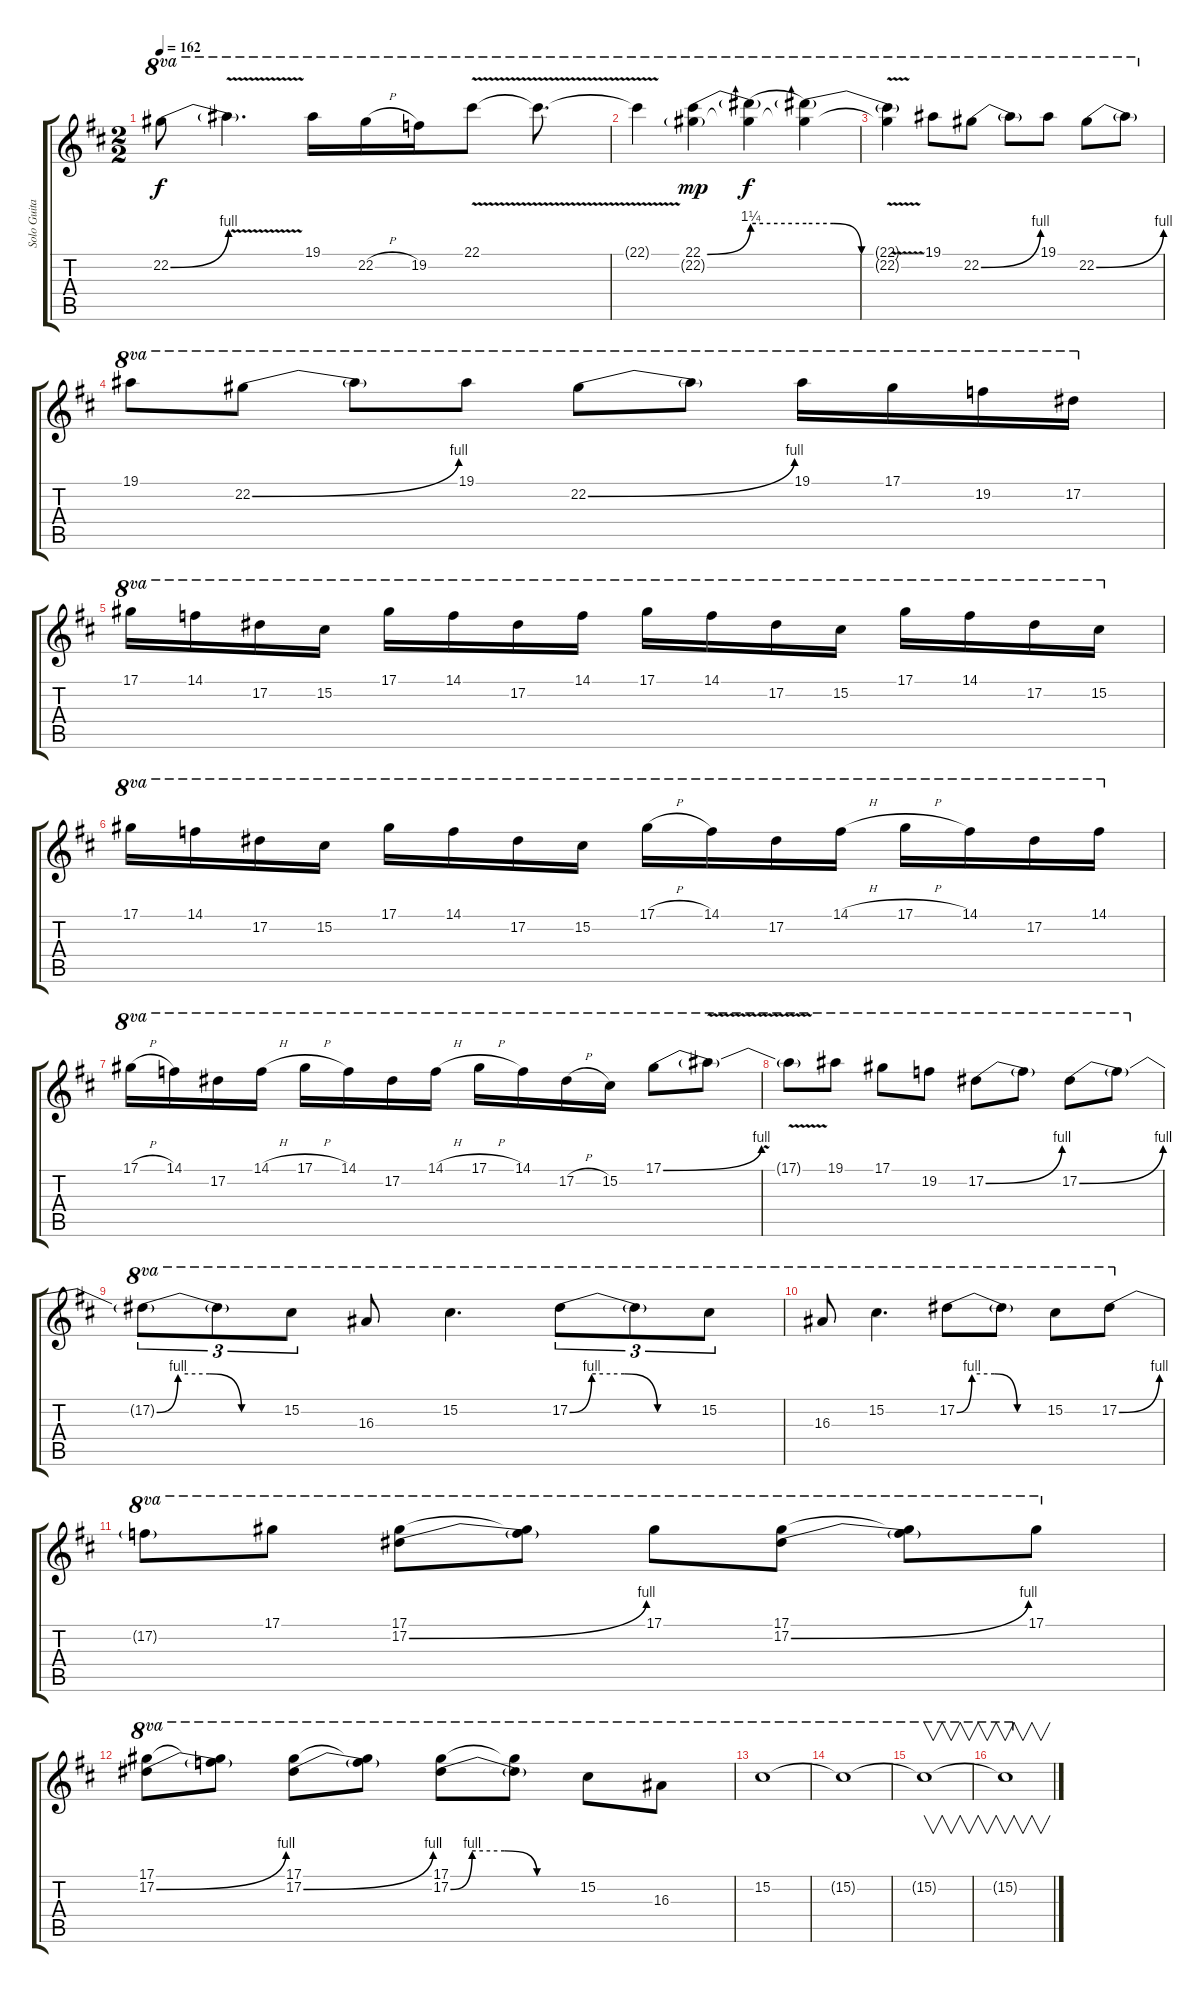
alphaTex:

\track ("Solo Guitar" "Solo Guita") {instrument distortionguitar}
\staff {score tabs}
\tuning (Eb4 Bb3 Gb3 Db3 Ab2 Eb2) {hide}
\ts (2 2)
\tempo 162
\clef g2
\ks d
22.2{be (bend 0 0 60 4)}.8{ot 8va dy f} 22.2{v t}.4{d ot 8va} 19.1.16{ot 8va} 22.2{h}.16{ot 8va} 19.2.16{ot 8va} 22.1{v}.8{ot 8va} 22.1{v t}.8{d ot 8va} |
22.1{v t}.4{ot 8va} (22.1{be (bend 0 0 60 5)} 22.2{g}).4{ot 8va dy mp} (22.1{be (hold 0 5 60 5) t} 22.2{t}).4{ot 8va dy f} (22.1{be (custom 0 5 20 5 40 0 60 0) t} 22.2{t}).4{ot 8va} |
(22.1{v t} 22.2{v t}).4{ot 8va} 19.1.8{ot 8va} 22.2{be (bend 0 0 60 4)}.8{ot 8va} 22.2{t}.8{ot 8va} 19.1.8{ot 8va} 22.2{be (bend 0 0 60 4)}.8{ot 8va} 22.2{t}.8{ot 8va} |
19.1.8{ot 8va} 22.2{be (bend 0 0 60 4)}.8{ot 8va} 22.2{t}.8{ot 8va} 19.1.8{ot 8va} 22.2{be (bend 0 0 60 4)}.8{ot 8va} 22.2{t}.8{ot 8va} 19.1.16{ot 8va} 17.1.16{ot 8va} 19.2.16{ot 8va} 17.2.16{ot 8va} |
17.1.16{ot 8va} 14.1.16{ot 8va} 17.2.16{ot 8va} 15.2.16{ot 8va} 17.1.16{ot 8va} 14.1.16{ot 8va} 17.2.16{ot 8va} 14.1.16{ot 8va} 17.1.16{ot 8va} 14.1.16{ot 8va} 17.2.16{ot 8va} 15.2.16{ot 8va} 17.1.16{ot 8va} 14.1.16{ot 8va} 17.2.16{ot 8va} 15.2.16{ot 8va} |
17.1.16{ot 8va} 14.1.16{ot 8va} 17.2.16{ot 8va} 15.2.16{ot 8va} 17.1.16{ot 8va} 14.1.16{ot 8va} 17.2.16{ot 8va} 15.2.16{ot 8va} 17.1{h}.16{ot 8va} 14.1.16{ot 8va} 17.2.16{ot 8va} 14.1{h}.16{ot 8va} 17.1{h}.16{ot 8va} 14.1.16{ot 8va} 17.2.16{ot 8va} 14.1.16{ot 8va} |
17.1{h}.16{ot 8va} 14.1.16{ot 8va} 17.2.16{ot 8va} 14.1{h}.16{ot 8va} 17.1{h}.16{ot 8va} 14.1.16{ot 8va} 17.2.16{ot 8va} 14.1{h}.16{ot 8va} 17.1{h}.16{ot 8va} 14.1.16{ot 8va} 17.2{h}.16{ot 8va} 15.2.16{ot 8va} 17.1{be (bend 0 0 60 4)}.8{ot 8va} 17.1{v t}.8{ot 8va} |
17.1{v t}.8{ot 8va} 19.1.8{ot 8va} 17.1.8{ot 8va} 19.2.8{ot 8va} 17.2{be (bend 0 0 60 4)}.8{ot 8va} 17.2{t}.8{ot 8va} 17.2{be (bend 0 0 60 4)}.8{ot 8va} 17.2{t}.8{ot 8va} |
17.2{be (custom 0 0 10 4 25 4 40 0 60 0) t}.8{tu (3 2) ot 8va} 17.2{t}.8{tu (3 2) ot 8va} 15.2.8{tu (3 2) ot 8va} 16.3.8{ot 8va} 15.2.4{d ot 8va} 17.2{be (custom 0 0 10 4 25 4 40 0 60 0)}.8{tu (3 2) ot 8va} 17.2{t}.8{tu (3 2) ot 8va} 15.2.8{tu (3 2) ot 8va} |
16.3.8{ot 8va} 15.2.4{d ot 8va} 17.2{be (custom 0 0 10 4 25 4 40 0 60 0)}.8{ot 8va} 17.2{t}.8{ot 8va} 15.2.8{ot 8va} 17.2{be (bend 0 0 60 4)}.8{ot 8va} |
17.2{t}.8{ot 8va} 17.1.8{ot 8va} (17.1 17.2{be (bend 0 0 60 4)}).8{ot 8va} (17.1{t} 17.2{t}).8{ot 8va} 17.1.8{ot 8va} (17.1 17.2{be (bend 0 0 60 4)}).8{ot 8va} (17.1{t} 17.2{t}).8{ot 8va} 17.1.8{ot 8va} |
(17.1 17.2{be (bend 0 0 60 4)}).8{ot 8va} (17.1{t} 17.2{t}).8{ot 8va} (17.1 17.2{be (bend 0 0 60 4)}).8{ot 8va} (17.1{t} 17.2{t}).8{ot 8va} (17.1 17.2{be (custom 0 0 10 4 25 4 40 0 60 0)}).8{ot 8va} (17.1{t} 17.2{t}).8{ot 8va} 15.2.8{ot 8va} 16.3.8{ot 8va} |
15.2.1{ot 8va} |
15.2{t}.1{ot 8va} |
15.2{t}.1{v ot 8va} |
15.2{t}.1{v ot 8va}
